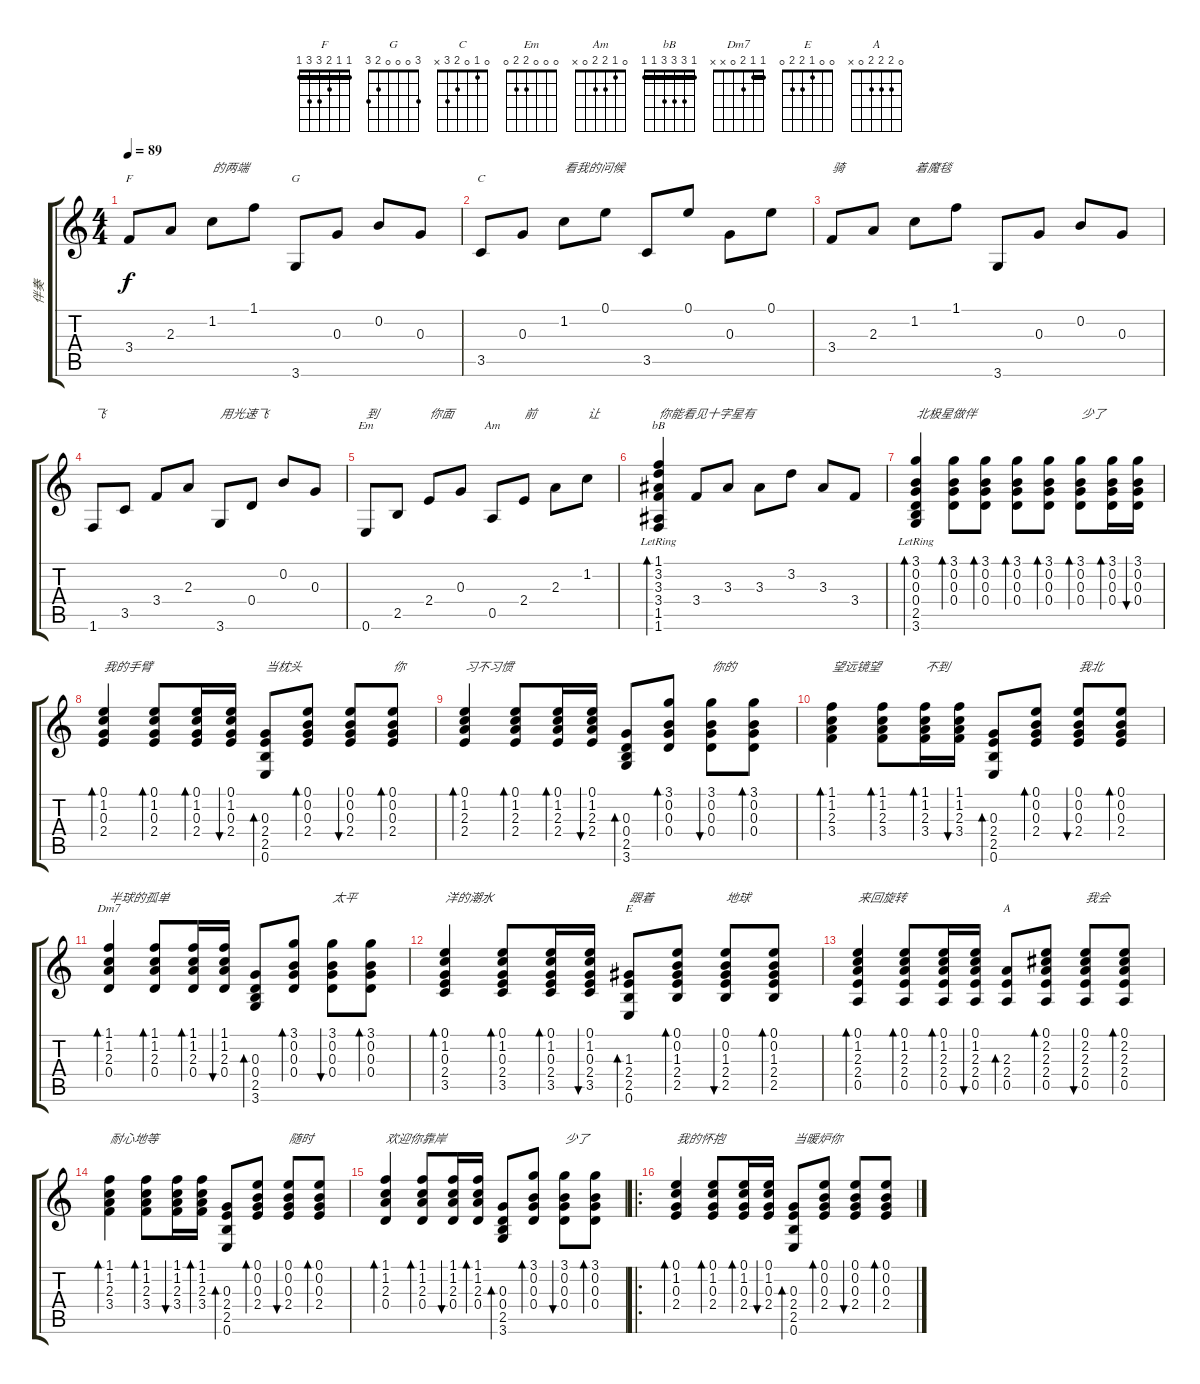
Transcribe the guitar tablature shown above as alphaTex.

\track ("伴奏" "伴奏") {instrument acousticguitarnylon}
\staff {score tabs}
\tuning (E4 B3 G3 D3 A2 E2) {hide}
\chord ("F" 1 1 2 3 3 1) {barre 1}
\chord ("G" 3 0 0 0 2 3)
\chord ("C" 0 1 0 2 3 x)
\chord ("Em" 0 0 0 2 2 0)
\chord ("Am" 0 1 2 2 0 x)
\chord ("bB" 1 3 3 3 1 1) {barre 1}
\chord ("Dm7" 1 1 2 0 x x) {barre 1}
\chord ("E" 0 0 1 2 2 0)
\chord ("A" 0 2 2 2 0 x)
\ts (4 4)
\tempo 89
\clef g2
\ks c
3.4.8{ch "F" dy f} 2.3.8 1.2.8{txt "的两端"} 1.1.8 3.6.8{ch "G"} 0.3.8 0.2.8 0.3.8 |
3.5.8{ch "C"} 0.3.8 1.2.8{txt "看我的问候"} 0.1.8 3.5.8 0.1.8 0.3.8 0.1.8 |
3.4.8{txt "骑"} 2.3.8 1.2.8{txt "着魔毯"} 1.1.8 3.6.8 0.3.8 0.2.8 0.3.8 |
1.6.8{txt "飞"} 3.5.8 3.4.8 2.3.8 3.6.8{txt "用光速飞"} 0.4.8 0.2.8 0.3.8 |
0.6.8{ch "Em" txt "到"} 2.5.8 2.4.8{txt "你面"} 0.3.8 0.5.8{ch "Am"} 2.4.8{txt "前"} 2.3.8 1.2.8{txt "让"} |
(1.1{lr} 3.2{lr} 3.3{lr} 3.4{lr} 1.5{lr} 1.6{lr}).4{bd 480 ch "bB" txt "你能看见十字星有"} 3.4.8 3.3.8 3.3.8 3.2.8 3.3.8 3.4.8 |
(3.1{lr} 0.2{lr} 0.3{lr} 0.4{lr} 2.5{lr} 3.6{lr}).4{bd 480 txt "北极星做伴"} (3.1 0.2 0.3 0.4).8{bd 30} (3.1 0.2 0.3 0.4).8{bd 30} (3.1 0.2 0.3 0.4).8{bd 30} (3.1 0.2 0.3 0.4).8{bd 30} (3.1 0.2 0.3 0.4).8{bd 30 txt "少了"} (3.1 0.2 0.3 0.4).16{bd 30} (3.1 0.2 0.3 0.4).16{bu 30} |
(0.1 1.2 0.3 2.4).4{bd 30 txt "我的手臂"} (0.1 1.2 0.3 2.4).8{bd 30} (0.1 1.2 0.3 2.4).16{bd 30} (0.1 1.2 0.3 2.4).16{bu 30} (0.3 2.4 2.5 0.6).8{bd 30 txt "当枕头"} (0.1 0.2 0.3 2.4).8{bd 30} (0.1 0.2 0.3 2.4).8{bu 30} (0.1 0.2 0.3 2.4).8{bd 30 txt "你"} |
(0.1 1.2 2.3 2.4).4{bd 30 txt "习不习惯"} (0.1 1.2 2.3 2.4).8{bd 30} (0.1 1.2 2.3 2.4).16{bd 30} (0.1 1.2 2.3 2.4).16{bu 30} (0.3 0.4 2.5 3.6).8{bd 30} (3.1 0.2 0.3 0.4).8{bd 30} (3.1 0.2 0.3 0.4).8{bu 30 txt "你的"} (3.1 0.2 0.3 0.4).8{bd 30} |
(1.1 1.2 2.3 3.4).4{bd 30 txt "望远镜望"} (1.1 1.2 2.3 3.4).8{bd 30} (1.1 1.2 2.3 3.4).16{bd 30 txt "不到"} (1.1 1.2 2.3 3.4).16{bu 30} (0.3 2.4 2.5 0.6).8{bd 30} (0.1 0.2 0.3 2.4).8{bd 30} (0.1 0.2 0.3 2.4).8{bu 30 txt "我北"} (0.1 0.2 0.3 2.4).8{bd 30} |
(1.1 1.2 2.3 0.4).4{bd 30 ch "Dm7" txt "半球的孤单"} (1.1 1.2 2.3 0.4).8{bd 30} (1.1 1.2 2.3 0.4).16{bd 30} (1.1 1.2 2.3 0.4).16{bu 30} (0.3 0.4 2.5 3.6).8{bd 30} (3.1 0.2 0.3 0.4).8{bd 30} (3.1 0.2 0.3 0.4).8{bu 30 txt "太平"} (3.1 0.2 0.3 0.4).8{bd 30} |
(0.1 1.2 0.3 2.4 3.5).4{bd 30 txt "洋的潮水"} (0.1 1.2 0.3 2.4 3.5).8{bd 30} (0.1 1.2 0.3 2.4 3.5).16{bd 30} (0.1 1.2 0.3 2.4 3.5).16{bu 30} (1.3 2.4 2.5 0.6).8{bd 30 ch "E" txt "跟着"} (0.1 0.2 1.3 2.4 2.5).8{bd 30} (0.1 0.2 1.3 2.4 2.5).8{bu 30 txt "地球"} (0.1 0.2 1.3 2.4 2.5).8{bd 30} |
(0.1 1.2 2.3 2.4 0.5).4{bd 30 txt "来回旋转"} (0.1 1.2 2.3 2.4 0.5).8{bd 30} (0.1 1.2 2.3 2.4 0.5).16{bd 30} (0.1 1.2 2.3 2.4 0.5).16{bu 30} (2.3 2.4 0.5).8{bd 30 ch "A"} (0.1 2.2 2.3 2.4 0.5).8{bd 30} (0.1 2.2 2.3 2.4 0.5).8{bu 30 txt "我会"} (0.1 2.2 2.3 2.4 0.5).8{bd 30} |
(1.1 1.2 2.3 3.4).4{bd 30 txt "耐心地等"} (1.1 1.2 2.3 3.4).8{bd 30} (1.1 1.2 2.3 3.4).16{bu 30} (1.1 1.2 2.3 3.4).16{bd 30} (0.3 2.4 2.5 0.6).8{bd 30} (0.1 0.2 0.3 2.4).8{bd 30} (0.1 0.2 0.3 2.4).8{bu 30 txt "随时"} (0.1 0.2 0.3 2.4).8{bd 30} |
(1.1 1.2 2.3 0.4).4{bd 30 txt "欢迎你靠岸"} (1.1 1.2 2.3 0.4).8{bd 30} (1.1 1.2 2.3 0.4).16{bu 30} (1.1 1.2 2.3 0.4).16{bd 30} (0.3 0.4 2.5 3.6).8{bd 30} (3.1 0.2 0.3 0.4).8{bd 30} (3.1 0.2 0.3 0.4).8{bu 30 txt "少了"} (3.1 0.2 0.3 0.4).8{bd 30} |
\ro
(0.1 1.2 0.3 2.4).4{bd 30 txt "我的怀抱"} (0.1 1.2 0.3 2.4).8{bd 30} (0.1 1.2 0.3 2.4).16{bd 30} (0.1 1.2 0.3 2.4).16{bu 30} (0.3 2.4 2.5 0.6).8{bd 30 txt "当暖炉你"} (0.1 0.2 0.3 2.4).8{bd 30} (0.1 0.2 0.3 2.4).8{bu 30} (0.1 0.2 0.3 2.4).8{bd 30}
